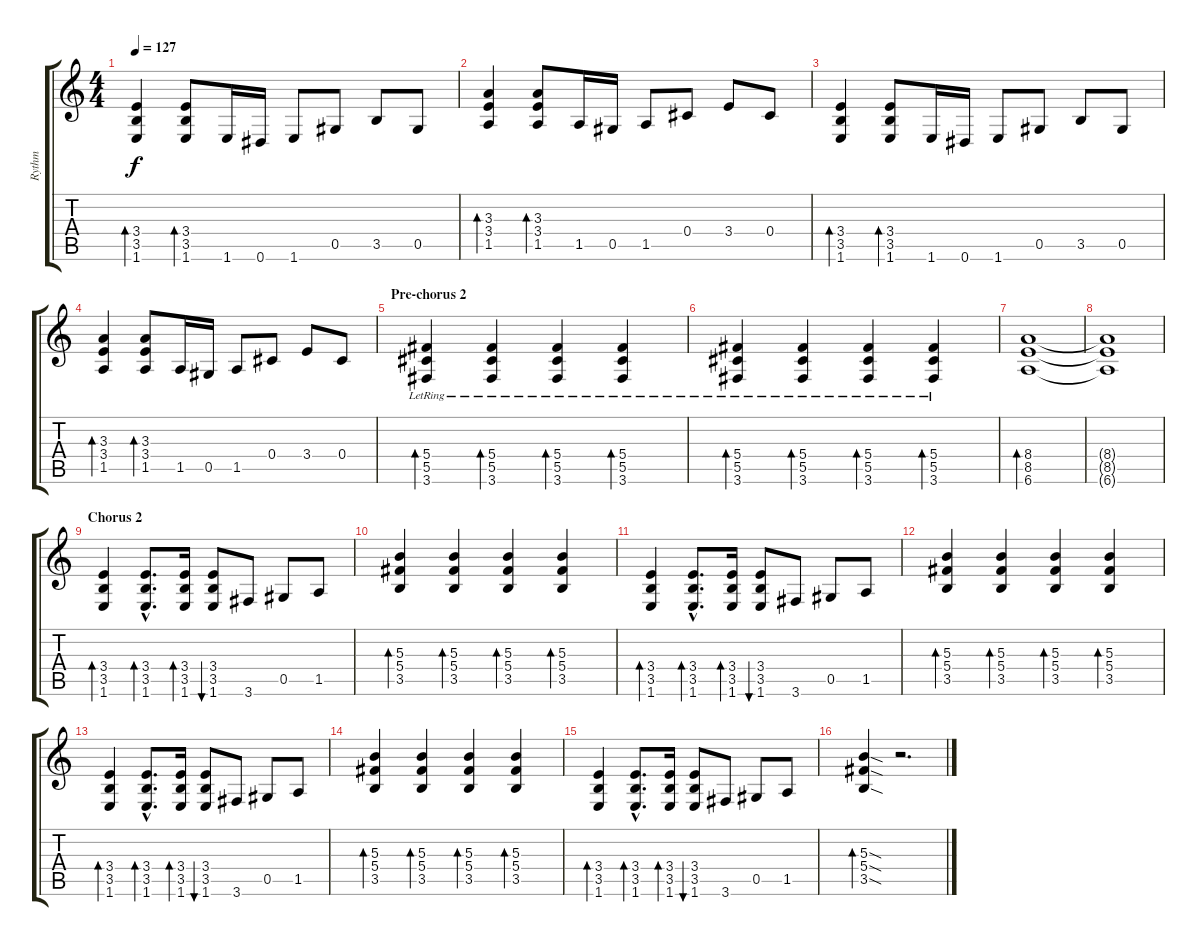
\track ("Rythm" "Rythm") {instrument electricguitarclean}
\staff {score tabs}
\tuning (Eb4 Bb3 Gb3 Db3 Ab2 Eb2) {hide}
\ts (4 4)
\tempo 127
\clef g2
\ks c
(3.4 3.5 1.6).4{bd 120 dy f} (3.4 3.5 1.6).8{bd 120} 1.6.16 0.6.16 1.6.8 0.5.8 3.5.8 0.5.8 |
(3.3 3.4 1.5).4{bd 120} (3.3 3.4 1.5).8{bd 120} 1.5.16 0.5.16 1.5.8 0.4.8 3.4.8 0.4.8 |
(3.4 3.5 1.6).4{bd 120} (3.4 3.5 1.6).8{bd 120} 1.6.16 0.6.16 1.6.8 0.5.8 3.5.8 0.5.8 |
(3.3 3.4 1.5).4{bd 120} (3.3 3.4 1.5).8{bd 120} 1.5.16 0.5.16 1.5.8 0.4.8 3.4.8 0.4.8 |
\section ("" "Pre-chorus 2")
(5.4{lr} 5.5{lr} 3.6{lr}).4{bd 120 volume 13 instrument distortionguitar} (5.4{lr} 5.5{lr} 3.6{lr}).4{bd 120} (5.4{lr} 5.5{lr} 3.6{lr}).4{bd 120} (5.4{lr} 5.5{lr} 3.6{lr}).4{bd 120} |
(5.4{lr} 5.5{lr} 3.6{lr}).4{bd 120} (5.4{lr} 5.5{lr} 3.6{lr}).4{bd 120} (5.4{lr} 5.5{lr} 3.6{lr}).4{bd 120} (5.4{lr} 5.5{lr} 3.6{lr}).4{bd 120} |
(8.4 8.5 6.6).1{bd 120} |
(8.4{t} 8.5{t} 6.6{t}).1 |
\section ("" "Chorus 2")
(3.4 3.5 1.6).4{bd 120 volume 13 instrument distortionguitar} (3.4{hac} 3.5{hac} 1.6{hac}).8{d bd 120} (3.4 3.5 1.6).16{bd 120} (3.4 3.5 1.6).8{bu 120} 3.6.8 0.5.8 1.5.8 |
(5.3 5.4 3.5).4{bd 120} (5.3 5.4 3.5).4{bd 120} (5.3 5.4 3.5).4{bd 120} (5.3 5.4 3.5).4{bd 120} |
(3.4 3.5 1.6).4{bd 120} (3.4{hac} 3.5{hac} 1.6{hac}).8{d bd 120} (3.4 3.5 1.6).16{bd 120} (3.4 3.5 1.6).8{bu 120} 3.6.8 0.5.8 1.5.8 |
(5.3 5.4 3.5).4{bd 120} (5.3 5.4 3.5).4{bd 120} (5.3 5.4 3.5).4{bd 120} (5.3 5.4 3.5).4{bd 120} |
(3.4 3.5 1.6).4{bd 120} (3.4{hac} 3.5{hac} 1.6{hac}).8{d bd 120} (3.4 3.5 1.6).16{bd 120} (3.4 3.5 1.6).8{bu 120} 3.6.8 0.5.8 1.5.8 |
(5.3 5.4 3.5).4{bd 120} (5.3 5.4 3.5).4{bd 120} (5.3 5.4 3.5).4{bd 120} (5.3 5.4 3.5).4{bd 120} |
(3.4 3.5 1.6).4{bd 120} (3.4{hac} 3.5{hac} 1.6{hac}).8{d bd 120} (3.4 3.5 1.6).16{bd 120} (3.4 3.5 1.6).8{bu 120} 3.6.8 0.5.8 1.5.8 |
(5.3{sod} 5.4{sod} 3.5{sod}).4{bd 120} r.2{d}
